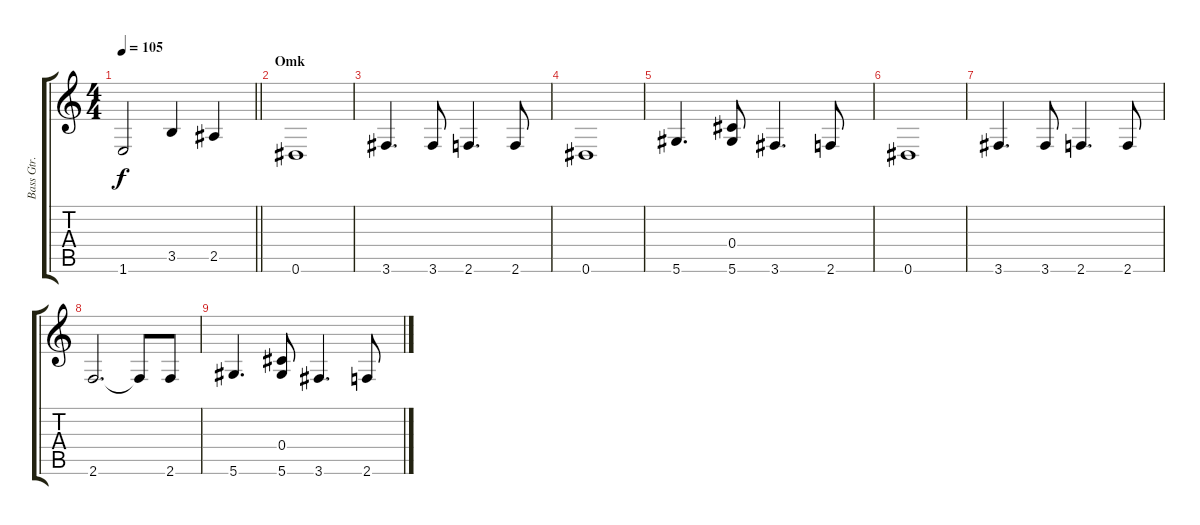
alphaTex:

\track ("Bass Gtr." "Bass Gtr.") {instrument electricbassfinger}
\staff {score tabs}
\tuning (Eb4 Bb3 Gb3 Db3 Ab2 Eb2) {hide}
\ts (4 4)
\tempo 105
\clef g2
\barLineRight lightlight
\ks c
1.6.2{dy f} 3.5.4 2.5.4 |
\section ("" "Omk")
0.6.1 |
3.6.4{d} 3.6.8 2.6.4{d} 2.6.8 |
0.6.1 |
5.6.4{d} (0.4 5.6).8 3.6.4{d} 2.6.8 |
0.6.1 |
3.6.4{d} 3.6.8 2.6.4{d} 2.6.8 |
2.6.2{d} 2.6{t}.8 2.6.8 |
5.6.4{d} (0.4 5.6).8 3.6.4{d} 2.6.8
